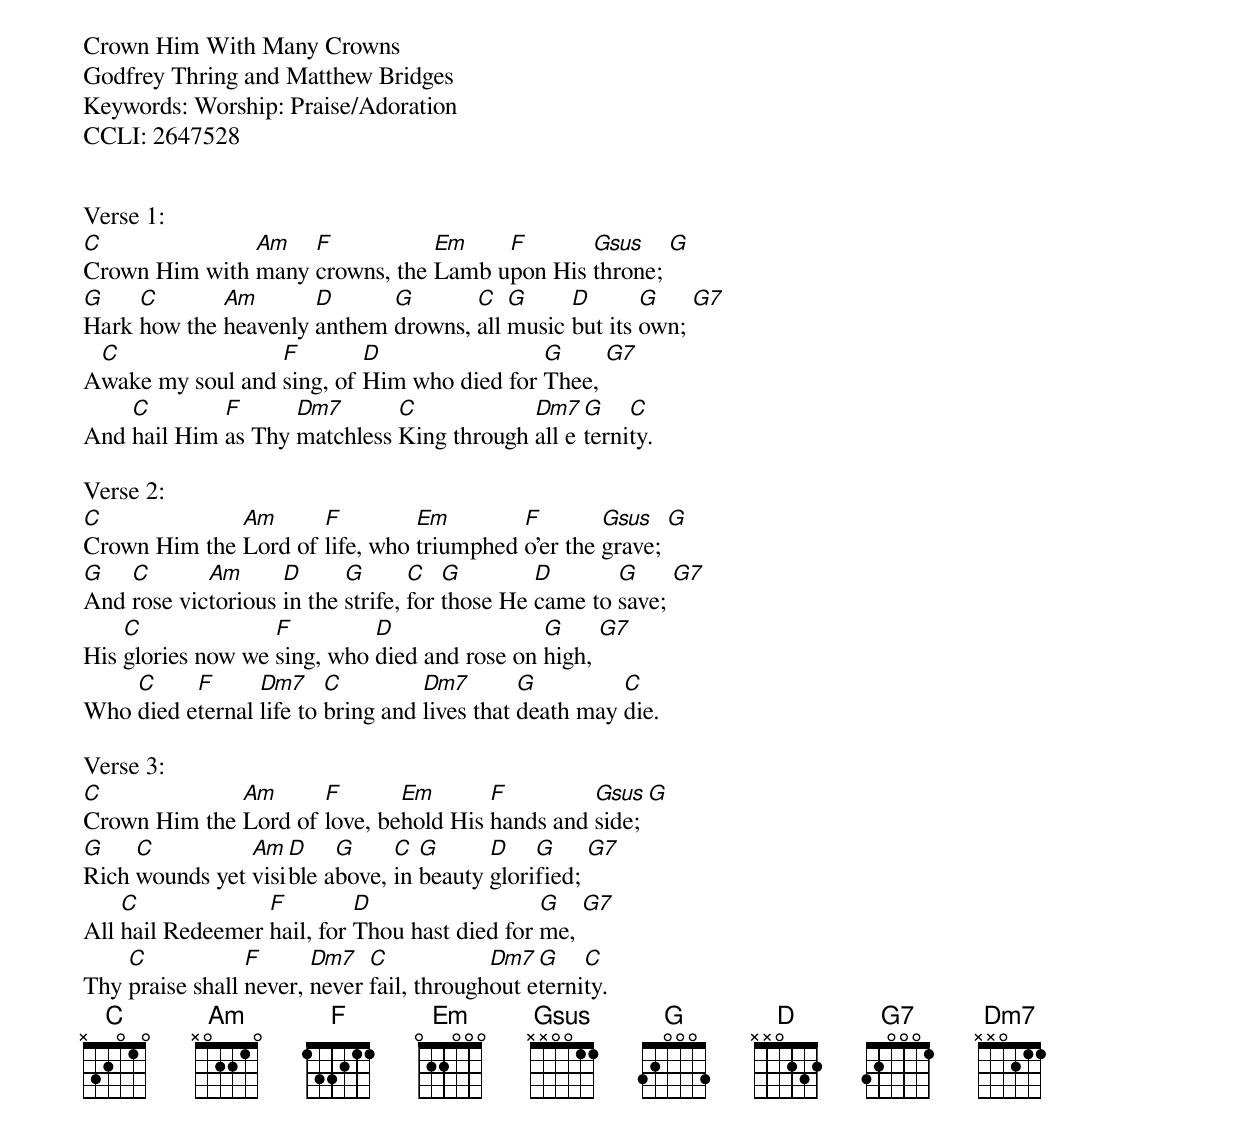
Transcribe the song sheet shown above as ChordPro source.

Crown Him With Many Crowns
Godfrey Thring and Matthew Bridges
Keywords: Worship: Praise/Adoration
CCLI: 2647528


Verse 1:
[C]Crown Him with [Am]many [F]crowns, the [Em]Lamb u[F]pon His [Gsus]throne; [G]
[G]Hark [C]how the [Am]heavenly [D]anthem [G]drowns, [C]all [G]music [D]but its [G]own; [G7]
A[C]wake my soul and [F]sing, of [D]Him who died for [G]Thee, [G7]
And [C]hail Him [F]as Thy [Dm7]matchless [C]King through [Dm7]all e[G]terni[C]ty.

Verse 2:
[C]Crown Him the [Am]Lord of [F]life, who [Em]triumphed [F]o'er the [Gsus]grave; [G]
[G]And [C]rose vic[Am]torious [D]in the [G]strife, [C]for [G]those He [D]came to [G]save; [G7]
His [C]glories now we [F]sing, who [D]died and rose on [G]high, [G7]
Who [C]died e[F]ternal [Dm7]life to [C]bring and [Dm7]lives that [G]death may [C]die.

Verse 3:
[C]Crown Him the [Am]Lord of [F]love, be[Em]hold His [F]hands and [Gsus]side; [G]
[G]Rich [C]wounds yet [Am]visi[D]ble a[G]bove, [C]in [G]beauty [D]glori[G]fied; [G7]
All [C]hail Redeemer [F]hail, for [D]Thou hast died for [G]me, [G7]
Thy [C]praise shall [F]never, [Dm7]never [C]fail, through[Dm7]out e[G]terni[C]ty.
